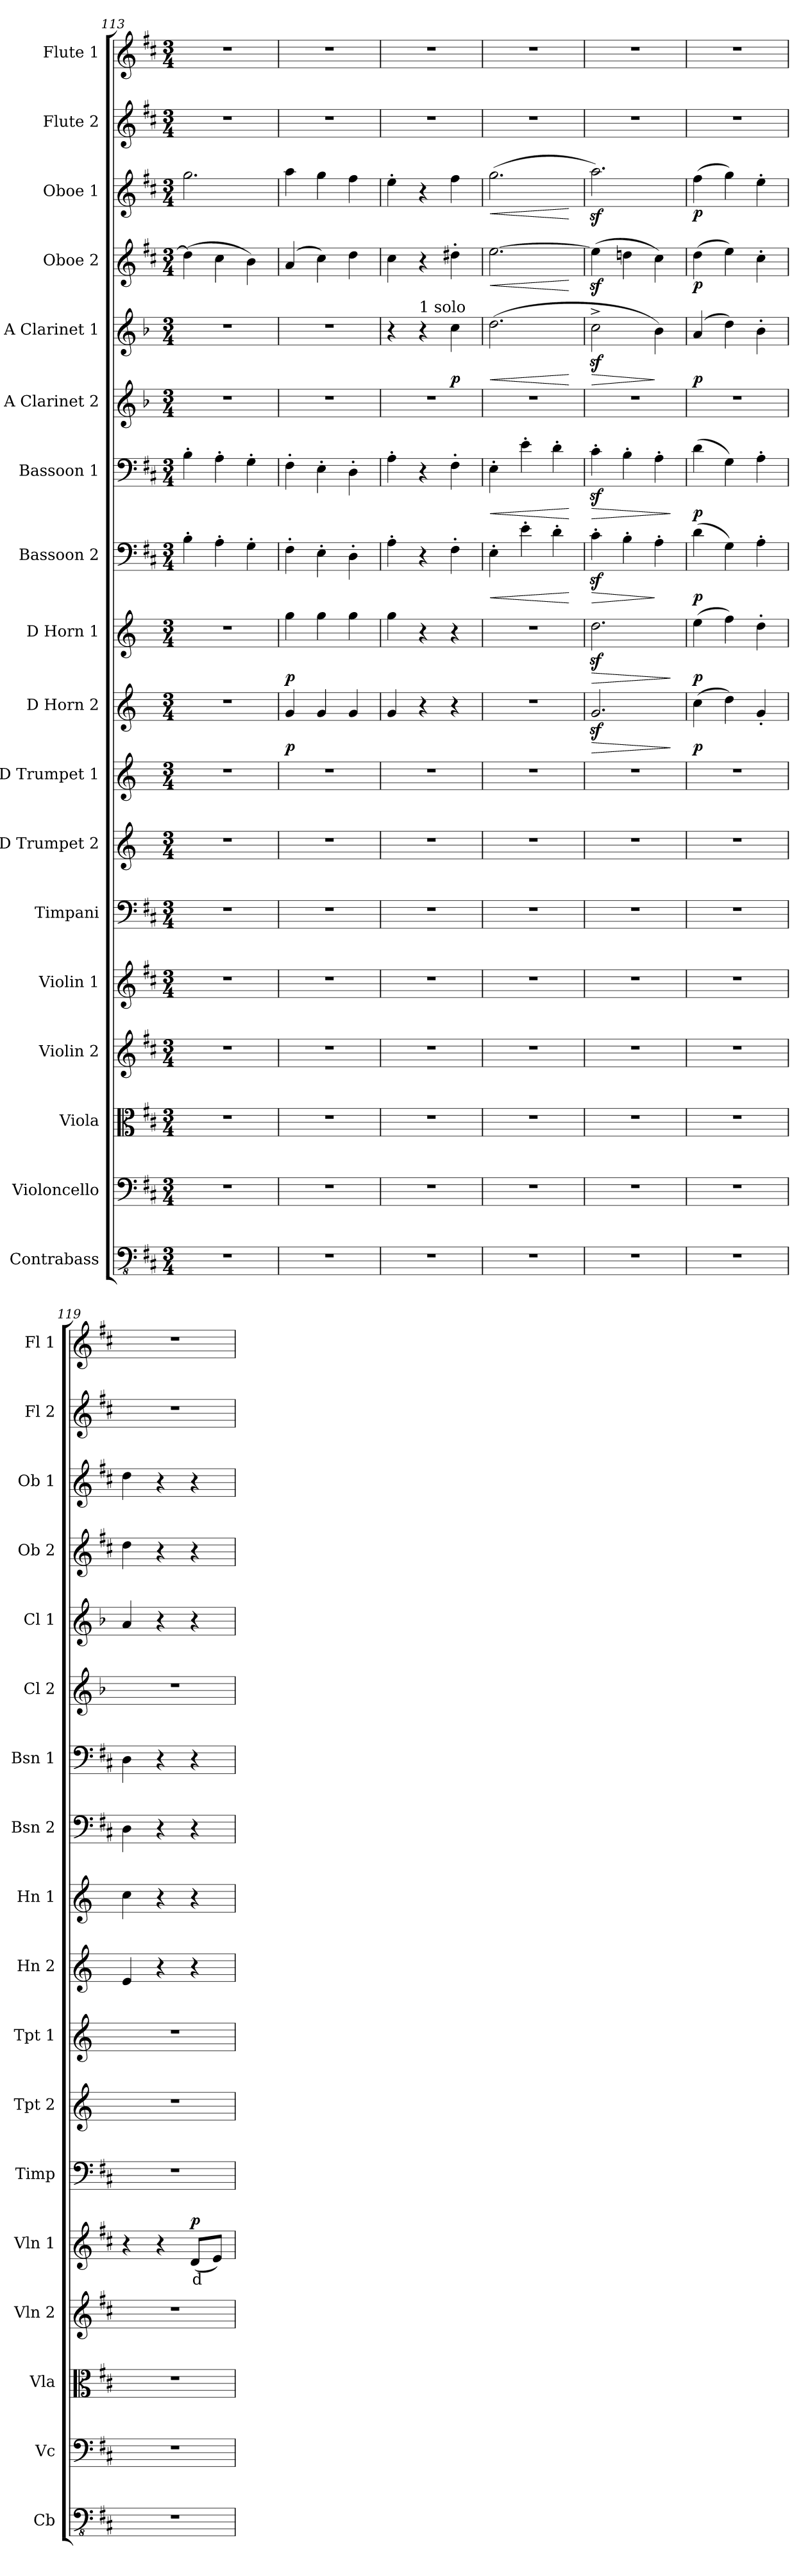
**kern	**kern	**kern	**kern	**kern	**text	**dynam	**kern	**kern	**kern	**kern	**dynam	**kern	**dynam	**kern	**dynam	**kern	**dynam	**kern	**kern	**dynam	**kern	**dynam	**kern	**dynam	**kern	**kern
*part18	*part17	*part16	*part15	*part14	*part14	*part14	*part13	*part12	*part11	*part10	*part10	*part9	*part9	*part8	*part8	*part7	*part7	*part6	*part5	*part5	*part4	*part4	*part3	*part3	*part2	*part1
*staff18	*staff17	*staff16	*staff15	*staff14	*staff14	*staff14	*staff13	*staff12	*staff11	*staff10	*staff10	*staff9	*staff9	*staff8	*staff8	*staff7	*staff7	*staff6	*staff5	*staff5	*staff4	*staff4	*staff3	*staff3	*staff2	*staff1
*I"Contrabass	*I"Violoncello	*I"Viola	*I"Violin 2	*I"Violin 1	*	*	*I"Timpani	*I"D Trumpet 2	*I"D Trumpet 1	*I"D Horn 2	*	*I"D Horn 1	*	*I"Bassoon 2	*	*I"Bassoon 1	*	*I"A Clarinet 2	*I"A Clarinet 1	*	*I"Oboe 2	*	*I"Oboe 1	*	*I"Flute 2	*I"Flute 1
*I'Cb	*I'Vc	*I'Vla	*I'Vln 2	*I'Vln 1	*	*	*I'Timp	*I'Tpt 2	*I'Tpt 1	*I'Hn 2	*	*I'Hn 1	*	*I'Bsn 2	*	*I'Bsn 1	*	*I'Cl 2	*I'Cl 1	*	*I'Ob 2	*	*I'Ob 1	*	*I'Fl 2	*I'Fl 1
*clefFv4	*clefF4	*clefC3	*clefG2	*clefG2	*	*	*clefF4	*clefG2	*clefG2	*clefG2	*	*clefG2	*	*clefF4	*	*clefF4	*	*clefG2	*clefG2	*	*clefG2	*	*clefG2	*	*clefG2	*clefG2
*	*	*	*	*	*	*	*	*ITrd-1c-2	*ITrd-1c-2	*ITrd6c10	*	*ITrd6c10	*	*	*	*	*	*ITrd2c3	*ITrd2c3	*	*	*	*	*	*	*
*k[f#c#]	*k[f#c#]	*k[f#c#]	*k[f#c#]	*k[f#c#]	*	*	*k[f#c#]	*k[f#c#]	*k[f#c#]	*k[f#c#]	*	*k[f#c#]	*	*k[f#c#]	*	*k[f#c#]	*	*k[f#c#]	*k[f#c#]	*	*k[f#c#]	*	*k[f#c#]	*	*k[f#c#]	*k[f#c#]
*M3/4	*M3/4	*M3/4	*M3/4	*M3/4	*	*	*M3/4	*M3/4	*M3/4	*M3/4	*	*M3/4	*	*M3/4	*	*M3/4	*	*M3/4	*M3/4	*	*M3/4	*	*M3/4	*	*M3/4	*M3/4
=113	=113	=113	=113	=113	=113	=113	=113	=113	=113	=113	=113	=113	=113	=113	=113	=113	=113	=113	=113	=113	=113	=113	=113	=113	=113	=113
2.r	2.r	2.r	2.r	2.r	.	.	2.r	2.r	2.r	2.r	.	2.r	.	4B'\	.	4B'\	.	2.r	2.r	.	(4dd\]	.	2.gg\	.	2.r	2.r
.	.	.	.	.	.	.	.	.	.	.	.	.	.	4A'\	.	4A'\	.	.	.	.	4cc#\	.	.	.	.	.
.	.	.	.	.	.	.	.	.	.	.	.	.	.	4G'\	.	4G'\	.	.	.	.	4b\)	.	.	.	.	.
=114	=114	=114	=114	=114	=114	=114	=114	=114	=114	=114	=114	=114	=114	=114	=114	=114	=114	=114	=114	=114	=114	=114	=114	=114	=114	=114
!	!	!	!	!	!	!	!	!	!	!	!LO:DY:b	!	!LO:DY:b	!	!	!	!	!	!	!	!	!	!	!	!	!
2.r	2.r	2.r	2.r	2.r	.	.	2.r	2.r	2.r	4A/	p	4a\	p	4F#'\	.	4F#'\	.	2.r	2.r	.	(4a/	.	4aa\	.	2.r	2.r
.	.	.	.	.	.	.	.	.	.	4A/	.	4a\	.	4E'\	.	4E'\	.	.	.	.	4cc#\)	.	4gg\	.	.	.
.	.	.	.	.	.	.	.	.	.	4A/	.	4a\	.	4D'\	.	4D'\	.	.	.	.	4dd\	.	4ff#\	.	.	.
=115	=115	=115	=115	=115	=115	=115	=115	=115	=115	=115	=115	=115	=115	=115	=115	=115	=115	=115	=115	=115	=115	=115	=115	=115	=115	=115
2.r	2.r	2.r	2.r	2.r	.	.	2.r	2.r	2.r	4A/	.	4a\	.	4A'\	.	4A'\	.	2.r	4r	.	4cc#\	.	4ee'\	.	2.r	2.r
!	!	!	!	!	!	!	!	!	!	!	!	!	!	!	!	!	!	!	!LO:TX:a:t=1 solo	!	!	!	!	!	!	!
.	.	.	.	.	.	.	.	.	.	4r	.	4r	.	4r	.	4r	.	.	4r	.	4r	.	4r	.	.	.
!	!	!	!	!	!	!	!	!	!	!	!	!	!	!	!	!	!	!	!	!LO:DY:b	!	!	!	!	!	!
.	.	.	.	.	.	.	.	.	.	4r	.	4r	.	4F#'\	.	4F#'\	.	.	4a\	p	4dd#X'\	.	4ff#\	.	.	.
=116	=116	=116	=116	=116	=116	=116	=116	=116	=116	=116	=116	=116	=116	=116	=116	=116	=116	=116	=116	=116	=116	=116	=116	=116	=116	=116
!	!	!	!	!	!	!	!	!	!	!	!	!	!	!	!LO:HP:b	!	!LO:HP:b	!	!	!LO:HP:b	!	!LO:HP:b	!	!LO:HP:b	!	!
2.r	2.r	2.r	2.r	2.r	.	.	2.r	2.r	2.r	2.r	.	2.r	.	4E'\	<	4E'\	<	2.r	(2.b\	<	[2.ee\	<	(2.gg\	<	2.r	2.r
.	.	.	.	.	.	.	.	.	.	.	.	.	.	4e'\	.	4e'\	.	.	.	.	.	.	.	.	.	.
.	.	.	.	.	.	.	.	.	.	.	.	.	.	4d'\	.	4d'\	.	.	.	.	.	.	.	.	.	.
.	.	.	.	.	.	.	.	.	.	.	.	.	.	.	[	.	[	.	.	[	.	[	.	[	.	.
=117	=117	=117	=117	=117	=117	=117	=117	=117	=117	=117	=117	=117	=117	=117	=117	=117	=117	=117	=117	=117	=117	=117	=117	=117	=117	=117
!	!	!	!	!	!	!	!	!	!	!	!LO:HP:b	!	!LO:HP:b	!	!LO:HP:b	!	!LO:HP:b	!	!	!LO:HP:b	!	!	!	!	!	!
2.r	2.r	2.r	2.r	2.r	.	.	2.r	2.r	2.r	2.Az</	>	2.ez<\	>	4c#z<'\	>	4c#z<'\	>	2.r	2az<^\	>	(4eez<\]	.	2.aaz<\)	.	2.r	2.r
.	.	.	.	.	.	.	.	.	.	.	.	.	.	4B'\	.	4B'\	.	.	.	.	4ddn\	.	.	.	.	.
.	.	.	.	.	.	.	.	.	.	.	.	.	.	4A'\	]	4A'\	.	.	4g\)	]	4cc#\)	.	.	.	.	.
.	.	.	.	.	.	.	.	.	.	.	]	.	]	.	.	.	]	.	.	.	.	.	.	.	.	.
=118	=118	=118	=118	=118	=118	=118	=118	=118	=118	=118	=118	=118	=118	=118	=118	=118	=118	=118	=118	=118	=118	=118	=118	=118	=118	=118
!	!	!	!	!	!	!	!	!	!	!	!LO:DY:b	!	!LO:DY:b	!	!LO:DY:b	!	!LO:DY:b	!	!	!LO:DY:b	!	!LO:DY:b	!	!LO:DY:b	!	!
2.r	2.r	2.r	2.r	2.r	.	.	2.r	2.r	2.r	(4d\	p	(4f#\	p	(4d\	p	(4d\	p	2.r	(4f#/	p	(4dd\	p	(4ff#\	p	2.r	2.r
.	.	.	.	.	.	.	.	.	.	4e\)	.	4g\)	.	4G\)	.	4G\)	.	.	4b\)	.	4ee\)	.	4gg\)	.	.	.
.	.	.	.	.	.	.	.	.	.	4A'/	.	4e'\	.	4A'\	.	4A'\	.	.	4g'\	.	4cc#'\	.	4ee'\	.	.	.
=119	=119	=119	=119	=119	=119	=119	=119	=119	=119	=119	=119	=119	=119	=119	=119	=119	=119	=119	=119	=119	=119	=119	=119	=119	=119	=119
2.r	2.r	2.r	2.r	4r	.	.	2.r	2.r	2.r	4F#/	.	4d\	.	4D\	.	4D\	.	2.r	4f#/	.	4dd\	.	4dd\	.	2.r	2.r
.	.	.	.	4r	.	.	.	.	.	4r	.	4r	.	4r	.	4r	.	.	4r	.	4r	.	4r	.	.	.
!	!	!	!	!	!LO:LY:b:color=#FF0000	!LO:DY:b	!	!	!	!	!	!	!	!	!	!	!	!	!	!	!	!	!	!	!	!
.	.	.	.	(8d/L	d	p	.	.	.	4r	.	4r	.	4r	.	4r	.	.	4r	.	4r	.	4r	.	.	.
.	.	.	.	8e/J)	.	.	.	.	.	.	.	.	.	.	.	.	.	.	.	.	.	.	.	.	.	.
=	=	=	=	=	=	=	=	=	=	=	=	=	=	=	=	=	=	=	=	=	=	=	=	=	=	=
*-	*-	*-	*-	*-	*-	*-	*-	*-	*-	*-	*-	*-	*-	*-	*-	*-	*-	*-	*-	*-	*-	*-	*-	*-	*-	*-
